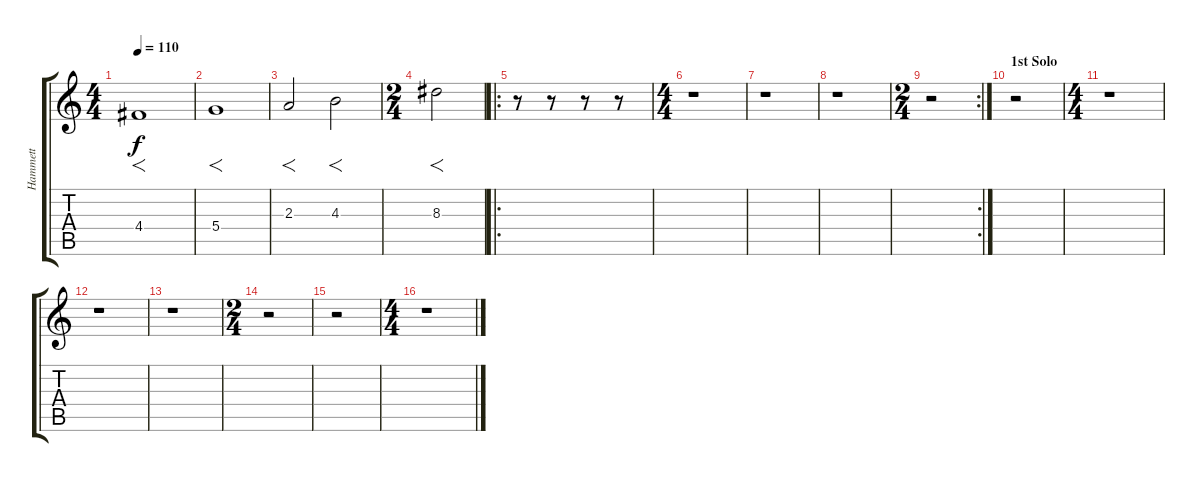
\track ("Hammett" "Hammett") {instrument distortionguitar}
\staff {score tabs}
\tuning (E4 B3 G3 D3 A2 E2) {hide}
\ts (4 4)
\tempo 110
\clef g2
\ks c
4.4.1{f dy f} |
5.4.1{f} |
2.3.2{f} 4.3.2{f} |
\ts (2 4)
8.3.2{f} |
\ro
r.8 r.8 r.8 r.8 |
\ts (4 4)
r.1 |
r.1 |
r.1 |
\rc 2
\ts (2 4)
r.2 |
\section ("" "1st Solo")
r.2 |
\ts (4 4)
r.1 |
r.1 |
r.1 |
\ts (2 4)
r.2 |
r.2 |
\ts (4 4)
r.1
